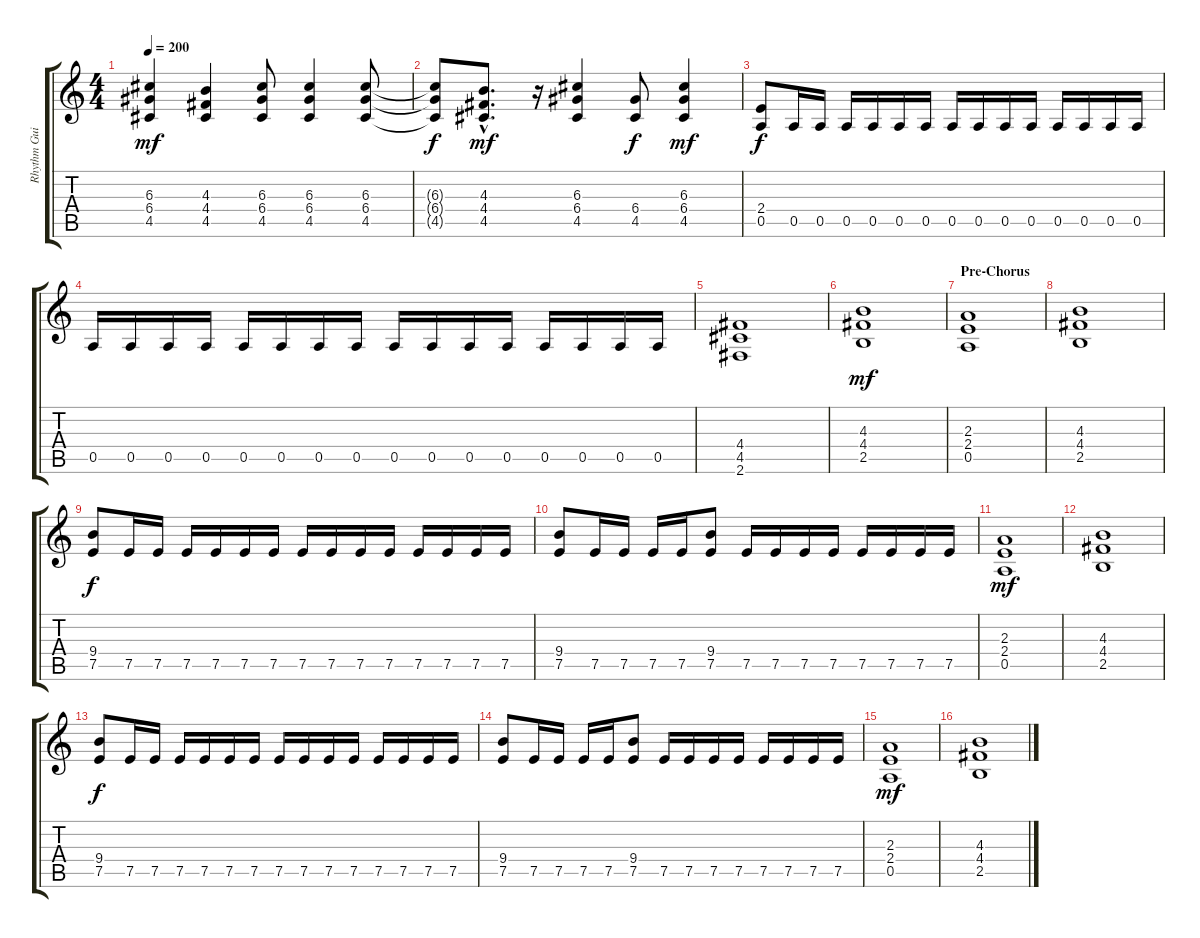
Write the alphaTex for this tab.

\track ("Rhythm Guitar 2" "Rhythm Gui") {instrument overdrivenguitar}
\staff {score tabs}
\tuning (E4 B3 G3 D3 A2 E2) {hide}
\ts (4 4)
\tempo 200
\clef g2
\ks c
(6.3 6.4 4.5).4{dy mf} (4.3 4.4 4.5).4 (6.3 6.4 4.5).8 (6.3 6.4 4.5).4 (6.3 6.4 4.5).8 |
(6.3{t} 6.4{t} 4.5{t}).8{dy f} (4.3{hac} 4.4{hac} 4.5{hac}).8{d dy mf} r.16 (6.3 6.4 4.5).4 (6.4 4.5).8{dy f} (6.3 6.4 4.5).4{dy mf} |
(2.4 0.5).8{dy f} 0.5.16 0.5.16 0.5.16 0.5.16 0.5.16 0.5.16 0.5.16 0.5.16 0.5.16 0.5.16 0.5.16 0.5.16 0.5.16 0.5.16 |
0.5.16 0.5.16 0.5.16 0.5.16 0.5.16 0.5.16 0.5.16 0.5.16 0.5.16 0.5.16 0.5.16 0.5.16 0.5.16 0.5.16 0.5.16 0.5.16 |
(4.4 4.5 2.6).1 |
(4.3 4.4 2.5).1{dy mf} |
\section ("" "Pre-Chorus")
(2.3 2.4 0.5).1 |
(4.3 4.4 2.5).1 |
(9.4 7.5).8{dy f} 7.5.16 7.5.16 7.5.16 7.5.16 7.5.16 7.5.16 7.5.16 7.5.16 7.5.16 7.5.16 7.5.16 7.5.16 7.5.16 7.5.16 |
(9.4 7.5).8 7.5.16 7.5.16 7.5.16 7.5.16 (9.4 7.5).8 7.5.16 7.5.16 7.5.16 7.5.16 7.5.16 7.5.16 7.5.16 7.5.16 |
(2.3 2.4 0.5).1{dy mf} |
(4.3 4.4 2.5).1 |
(9.4 7.5).8{dy f} 7.5.16 7.5.16 7.5.16 7.5.16 7.5.16 7.5.16 7.5.16 7.5.16 7.5.16 7.5.16 7.5.16 7.5.16 7.5.16 7.5.16 |
(9.4 7.5).8 7.5.16 7.5.16 7.5.16 7.5.16 (9.4 7.5).8 7.5.16 7.5.16 7.5.16 7.5.16 7.5.16 7.5.16 7.5.16 7.5.16 |
(2.3 2.4 0.5).1{dy mf} |
(4.3 4.4 2.5).1
